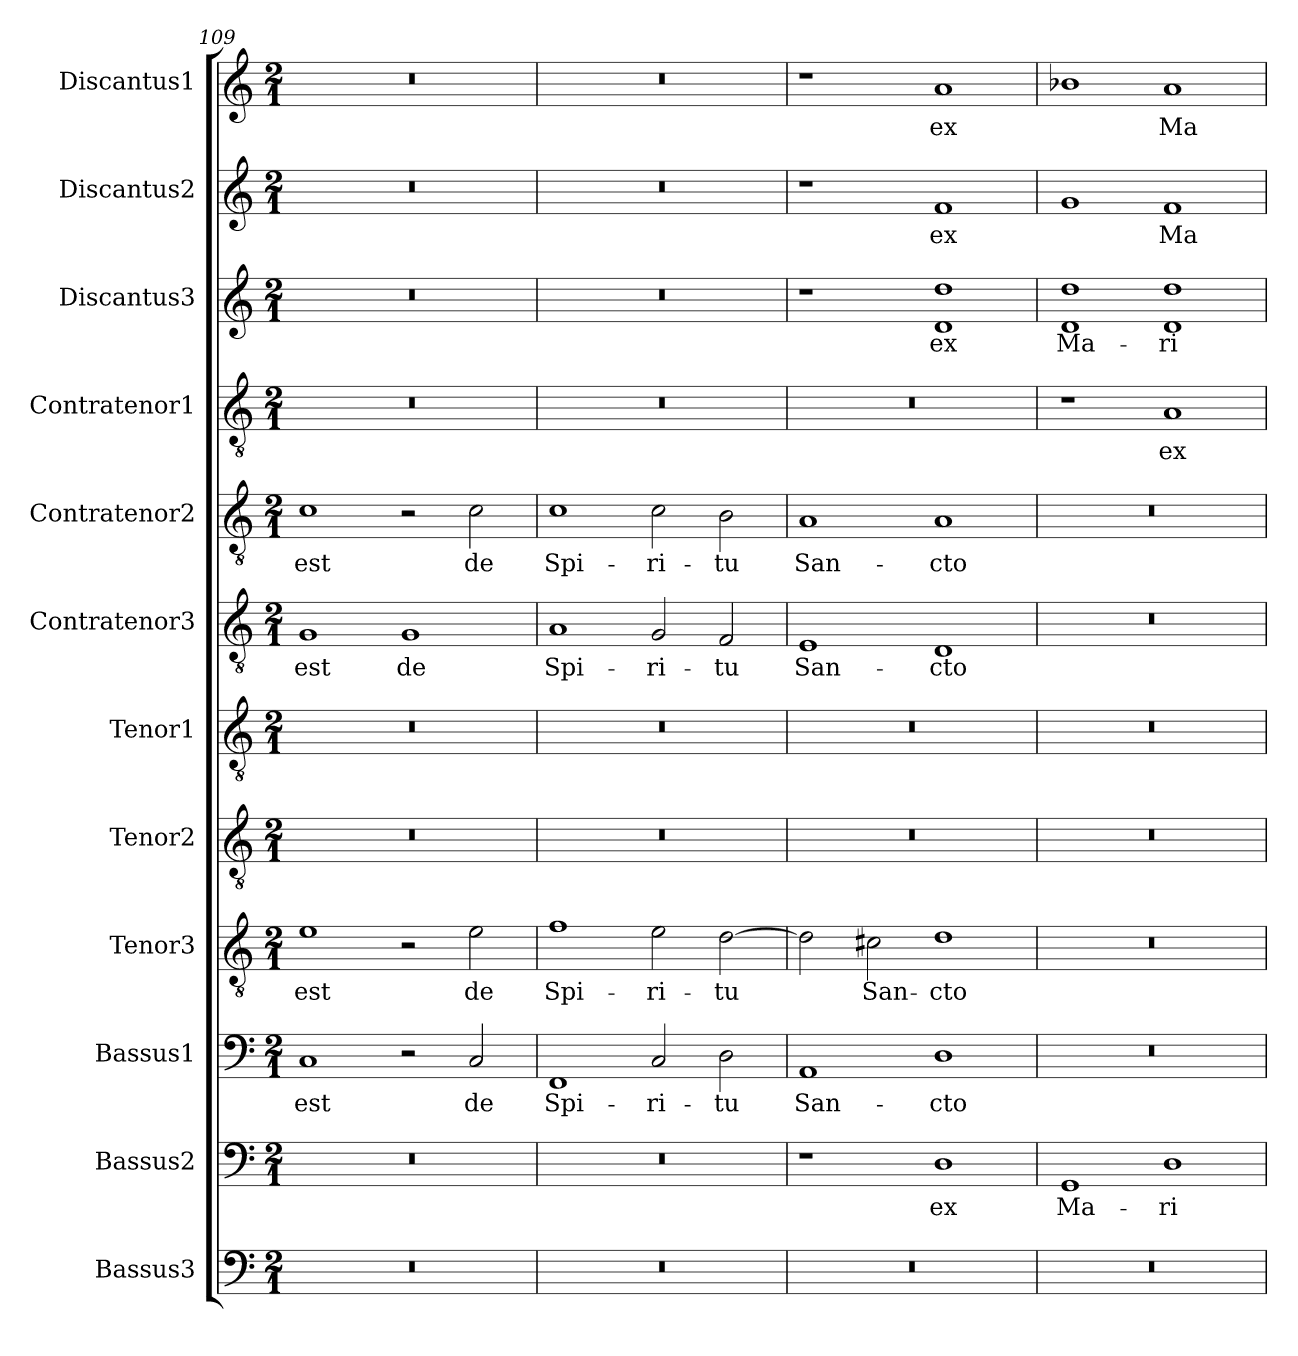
**kern	**kern	**text	**kern	**text	**kern	**text	**kern	**kern	**kern	**text	**kern	**text	**kern	**text	**kern	**text	**kern	**text	**kern	**text
*part12	*part11	*part11	*part10	*part10	*part9	*part9	*part8	*part7	*part6	*part6	*part5	*part5	*part4	*part4	*part3	*part3	*part2	*part2	*part1	*part1
*staff12	*staff11	*staff11	*staff10	*staff10	*staff9	*staff9	*staff8	*staff7	*staff6	*staff6	*staff5	*staff5	*staff4	*staff4	*staff3	*staff3	*staff2	*staff2	*staff1	*staff1
*I"Bassus3	*I"Bassus2	*	*I"Bassus1	*	*I"Tenor3	*	*I"Tenor2	*I"Tenor1	*I"Contratenor3	*	*I"Contratenor2	*	*I"Contratenor1	*	*I"Discantus3	*	*I"Discantus2	*	*I"Discantus1	*
*I'B3	*I'B2	*	*I'B1	*	*I'T3	*	*I'T2	*I'T1	*I'Ct3	*	*I'Ct2	*	*I'Ct1	*	*I'D3	*	*I'D2	*	*I'D1	*
*clefF4	*clefF4	*	*clefF4	*	*clefGv2	*	*clefGv2	*clefGv2	*clefGv2	*	*clefGv2	*	*clefGv2	*	*clefG2	*	*clefG2	*	*clefG2	*
*k[]	*k[]	*	*k[]	*	*k[]	*	*k[]	*k[]	*k[]	*	*k[]	*	*k[]	*	*k[]	*	*k[]	*	*k[]	*
*M2/1	*M2/1	*	*M2/1	*	*M2/1	*	*M2/1	*M2/1	*M2/1	*	*M2/1	*	*M2/1	*	*M2/1	*	*M2/1	*	*M2/1	*
=109	=109	=109	=109	=109	=109	=109	=109	=109	=109	=109	=109	=109	=109	=109	=109	=109	=109	=109	=109	=109
0r	0r	.	1C	est	1e	est	0r	0r	1G	est	1c	est	0r	.	0r	.	0r	.	0r	.
.	.	.	2r	.	2r	.	.	.	1G	de	2r	.	.	.	.	.	.	.	.	.
.	.	.	2C	de	2e	de	.	.	.	.	2c	de	.	.	.	.	.	.	.	.
=110	=110	=110	=110	=110	=110	=110	=110	=110	=110	=110	=110	=110	=110	=110	=110	=110	=110	=110	=110	=110
0r	0r	.	1FF	Spi-	1f	Spi-	0r	0r	1A	Spi-	1c	Spi-	0r	.	0r	.	0r	.	0r	.
.	.	.	2C	-ri-	2e	-ri-	.	.	2G	-ri-	2c	-ri-	.	.	.	.	.	.	.	.
.	.	.	2D	-tu	[2d	-tu	.	.	2F	-tu	2B	-tu	.	.	.	.	.	.	.	.
=111	=111	=111	=111	=111	=111	=111	=111	=111	=111	=111	=111	=111	=111	=111	=111	=111	=111	=111	=111	=111
0r	1r	.	1AA	San-	2d]	.	0r	0r	1E	San-	1A	San-	0r	.	1r	.	1r	.	1r	.
.	.	.	.	.	2c#X	San-	.	.	.	.	.	.	.	.	.	.	.	.	.	.
.	1D	ex	1D	-cto	1d	-cto	.	.	1D	-cto	1A	-cto	.	.	1d 1dd	ex	1f	ex	1a	ex
=112	=112	=112	=112	=112	=112	=112	=112	=112	=112	=112	=112	=112	=112	=112	=112	=112	=112	=112	=112	=112
0r	1GG	Ma-	0r	.	0r	.	0r	0r	0r	.	0r	.	1r	.	1d 1dd	Ma-	1g	.	1b-X	.
.	1D	-ri-	.	.	.	.	.	.	.	.	.	.	1A	ex	1d 1dd	-ri-	1f	Ma-	1a	Ma-
=	=	=	=	=	=	=	=	=	=	=	=	=	=	=	=	=	=	=	=	=
*-	*-	*-	*-	*-	*-	*-	*-	*-	*-	*-	*-	*-	*-	*-	*-	*-	*-	*-	*-	*-
